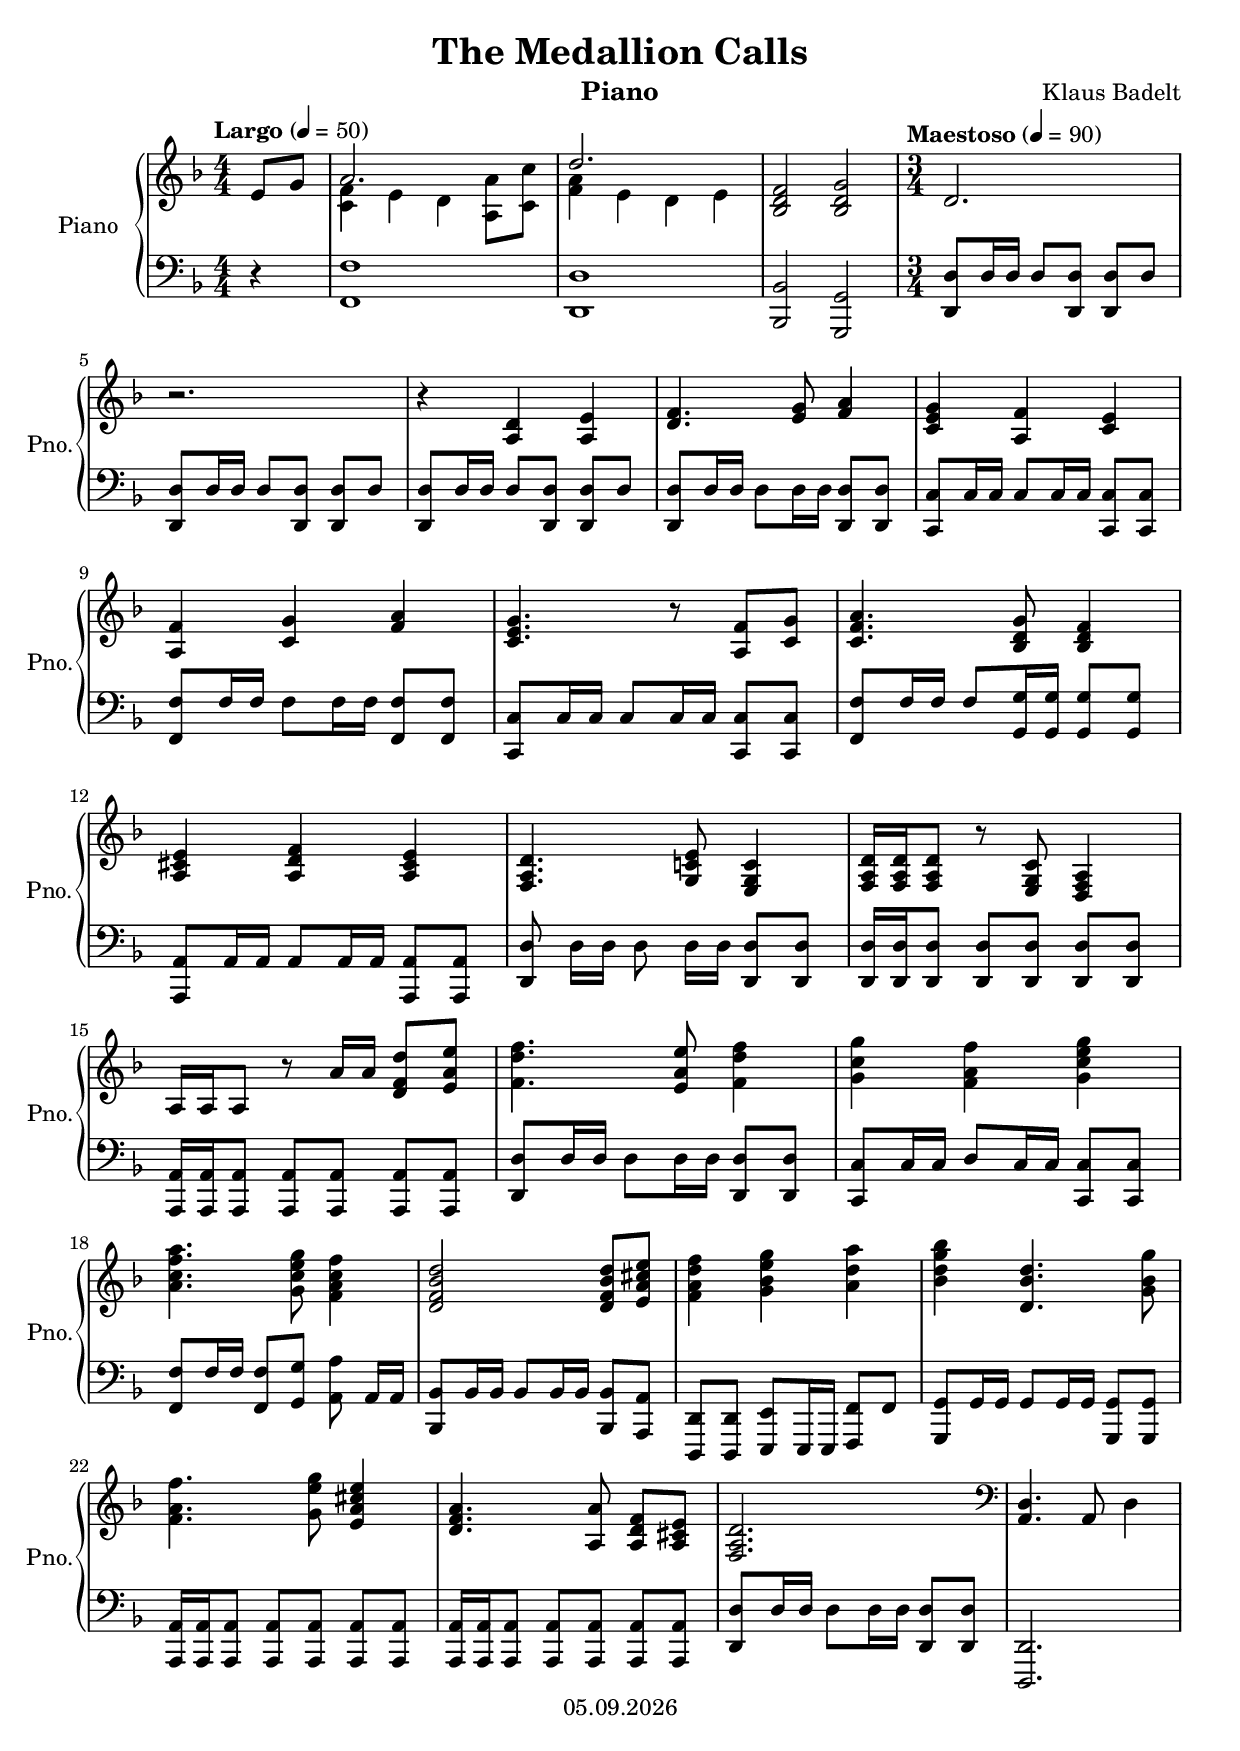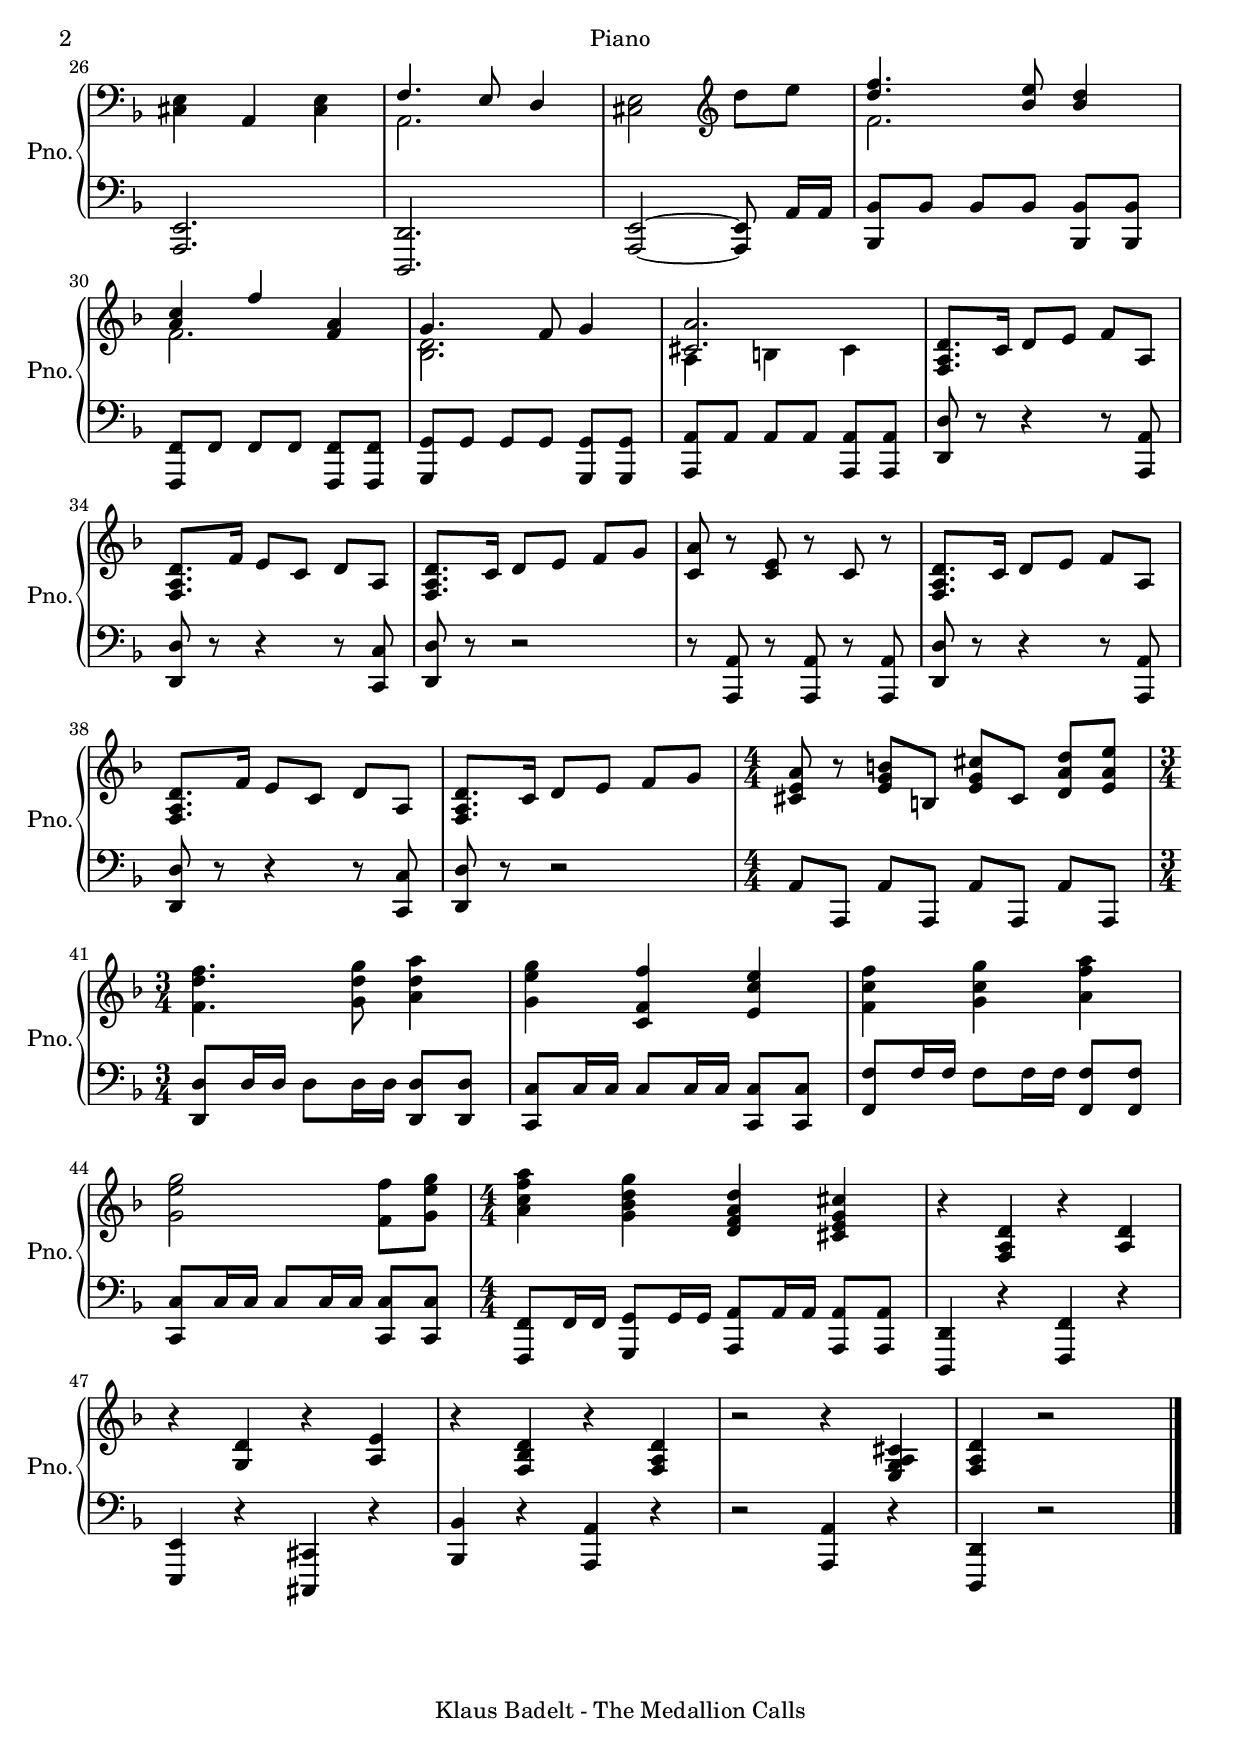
\version "2.18.2"

\include "../globals.ily"
\version "2.18.2"

\include "../globals.ily"

pianoTreble = {
  \globalSettings
  \clef treble
  \relative e' {  
      e8 g |
      << { a2. s4 } \\ { <c, f>4 e d <a a'>8 <c c'> } >> |
      << { d'2. s4 } \\ {<f, a>4 e d e } >> |
      <bes d f>2 <bes d g> |
      \time 3/4
      \tempo Maestoso 4=90
      d2. |
      \break
      
      r2. |
      r4 <a d> <a e'> |
      <d f>4. <e g>8 <f a>4 |
      <c e g>4 <a f'> <c e> |
      \break
      
      <a f'> <c g'> <f a> |
      <c e g>4. r8 <a f'> <c g'> |
      <c f a>4. <bes d g>8 <bes d f>4 |
      \break
      
      <a cis e>4 <a d f> <a cis e> |
      <f a d>4. <g c! e>8 <e g c>4 |
      <f a d>16 <f a d> <f a d>8 r <e g c> <d f a>4 |
      \break
      
      
      a'16 a a8 r a'16 a <d, f d'>8 <e a e'> |
      <f d' f>4. <e a e'>8 <f d' f>4 |
      <g c g'>4 <f a f'> <g c e g> |
      \break
      
      <a c f a>4. <g c e g>8 <f a c f>4 |
      <d f bes d>2 <d f bes d>8 <e a cis e> |
      <f a d f>4 <g bes e g> <a d a'> |
      <bes d g bes> <d, bes' d>4. <g bes g'>8 |
      \break
      
      <f a f'>4. <g e' g>8 <e a cis e>4 |
      <d f a>4. <a a'>8 <a d f>[ <a cis e>] |
      <f a d>2. |            
      \clef bass <a, d>4. a8 d4 |
      \break
      
      <cis e>4 a <cis e> |
      << { f4. e8 d4 } \\ { a2. } >> |
      <cis e>2 \clef treble d''8 e |
      << { <d f>4. <bes e>8 <bes d>4 } \\ { f2. } >>
      \break
      
      << { <a c>4 f' <f, a> } \\ { f2. } >> |
      << { g4. f8 g4 } \\ { <bes, d>2. } >> |
      << { <cis a'>2.  } \\ { a4 b cis } >> |
      <f, a d>8. c'16 d8[ e] f[ a,] |
      \break
      
       
      <f a d>8. f'16 e8[ c] d[ a] |
      <f a d>8. c'16 d8[ e] f[ g] |
      <c, a'>8 r <c e> r <c> r |
      <f, a d>8. c'16 d8[ e] f[ a,] |
      \break
      
      <f a d>8. f'16 e8[ c] d[ a] |
      <f a d>8. c'16 d8[ e] f[ g] |
      \time 4/4 <cis, e a>8 r <e g b> b <e g cis>[ cis] <d a' d>[ <e a e'>] | 
      \break
      
      \time 3/4 <f d' f>4. <g d' g>8 <a d a'>4 |
      <g e' g> <f c f'> <e c' e> |
      <f c' f> <g c g'> <a f' a> |
      \break
      
      <g e' g>2 <f f'>8 <g e' g> |
      \time 4/4 <a c f a>4 <g bes d g> <d f a d> <cis e g cis> |
      r4 <f, a d> r <a d> |
      \break
      
      r4 <g d'> r <a e'> |
      r4 <f bes d> r <f a d> |
      r2 r4 <e g a cis> |
      <f a d> r2 s4 |
      \bar "|."
  }
}

pianoBass = {
  \globalSettings
  \clef bass 
  \relative f {
    r4 |
    <f, f'>1 |
    <d d'>1 |
    <bes bes'>2 <g g'> |
    \time 3/4
    \tempo Maestoso 4=90
    <d' d'>8 d'16 d d8[ <d, d'>] <d d'>[ d'] |
    \break
    
    <d, d'>8 d'16 d d8[ <d, d'>] <d d'>[ d'] |
    <d, d'>8 d'16 d d8[ <d, d'>] <d d'>[ d'] |
    <d, d'>8 d'16 d d8 d16 d <d, d'>8 <d d'> |
    <c c'>8 c'16 c c8 c16 c <c, c'>8 <c c'>8 |
    \break
    
    <f f'>8 f'16 f f8 f16 f <f, f'>8 <f f'>8 |
    <c c'>8 c'16 c c8 c16 c <c, c'>8 <c c'>8 |
    <f f'>8 f'16 f f8 <g, g'>16 <g g'> <g g'>8 <g g'>8 |
    \break
    
    <a, a'>8 a'16 a a8 a16 a <a, a'>8 <a a'>8 |
    <d d'>8 d'16[ d] d8 d16[ d] <d, d'>8 <d d'>8 |
    <d d'>16 <d d'> <d d'>8 <d d'>[ <d d'>] <d d'>[ <d d'>] |
    \break
    
    <a a'>16 <a a'> <a a'>8 <a a'>[ <a a'>] <a a'>[ <a a'>] |
    <d d'> d'16 d d8 d16 d <d, d'>8 <d d'> |
    <c c'> c'16 c d8 c16 c <c, c'>8 <c c'> |
    \break
    
    <f f'>8 f'16 f <f, f'>8[ <g g'>] <a a'> a16[ a] |
    <bes, bes'>8 bes'16 bes bes8 bes16 bes <bes, bes'>8 <a a'> |
    <d, d'>8  <d d'> <e e'>8 e16 e <f f'>8 f' |
    <g, g'>8 g'16 g g8 g16 g <g, g'>8 <g g'> |
    \break
    
    <a a'>16 <a a'> <a a'>8 <a a'>[ <a a'>] <a a'>[ <a a'>] |
    <a a'>16 <a a'> <a a'>8 <a a'>[ <a a'>] <a a'>[ <a a'>] |
    <d d'>8 d'16 d d8 d16 d <d, d'>8 <d d'> |
    <d, d'>2. |
    \break
    
    <a' e'>2. |
    <d, d'>2. |
    <a' e'>2~ <a e'>8 a'16[ a] |
    <bes, bes'>8 bes' bes[ bes] <bes, bes'> <bes bes'> |
    \break
    
    <f f'>8 f' f[ f] <f, f'> <f f'> |
    <g g'>8 g' g[ g] <g, g'> <g g'> |
    <a a'>8 a' a[ a] <a, a'> <a a'> |
    <d d'>8 r r4 r8 <a a'>8 |
    \break
    
    <d d'>8 r8 r4 r8 <c c'> |
    <d d'>8 r8 r2 |
    r8 <a a'> r8 <a a'> r8 <a a'> |
    <d d'>8 r r4 r8 <a a'>8 |
    \break 
    
    <d d'>8 r8 r4 r8 <c c'> |
    <d d'>8 r8 r2 |
    \time 4/4 a'8[ a,] a'8[ a,] a'8[ a,] a'8[ a,] |
    \break
    
    \time 3/4 
    <d d'>8 d'16 d d8 d16 d <d, d'>8 <d d'> |
    <c c'>8 c'16 c c8 c16 c <c, c'>8 <c c'> |
    <f f'>8 f'16 f f8 f16 f <f, f'>8 <f f'> |
    \break 
    
    <c c'>8 c'16 c c8 c16 c <c, c'>8 <c c'> |
    \time 4/4 
    <f, f'>8 f'16 f <g, g'>8 g'16 g <a, a'>8 a'16 a <a, a'>8 <a a'>8 |
    <d, d'>4 r <f f'> r |
    <e e'>4 r <cis cis'> r |
    <bes' bes'>4 r <a a'> r |
    r2 <a a'>4 r |
    <d, d'>4 r2 s4 |
    \bar "|."
  }
}


\header {
  instrument = "Piano"
}

\score {
  \new PianoStaff \with { instrumentName = "Piano" shortInstrumentName = "Pno." } { 
    << \new Staff { \pianoTreble } \new Staff { \pianoBass } >>
   }
  
  \layout {
    indent = 1.5\cm
    short-indent = 0.5\cm
  }
}

  